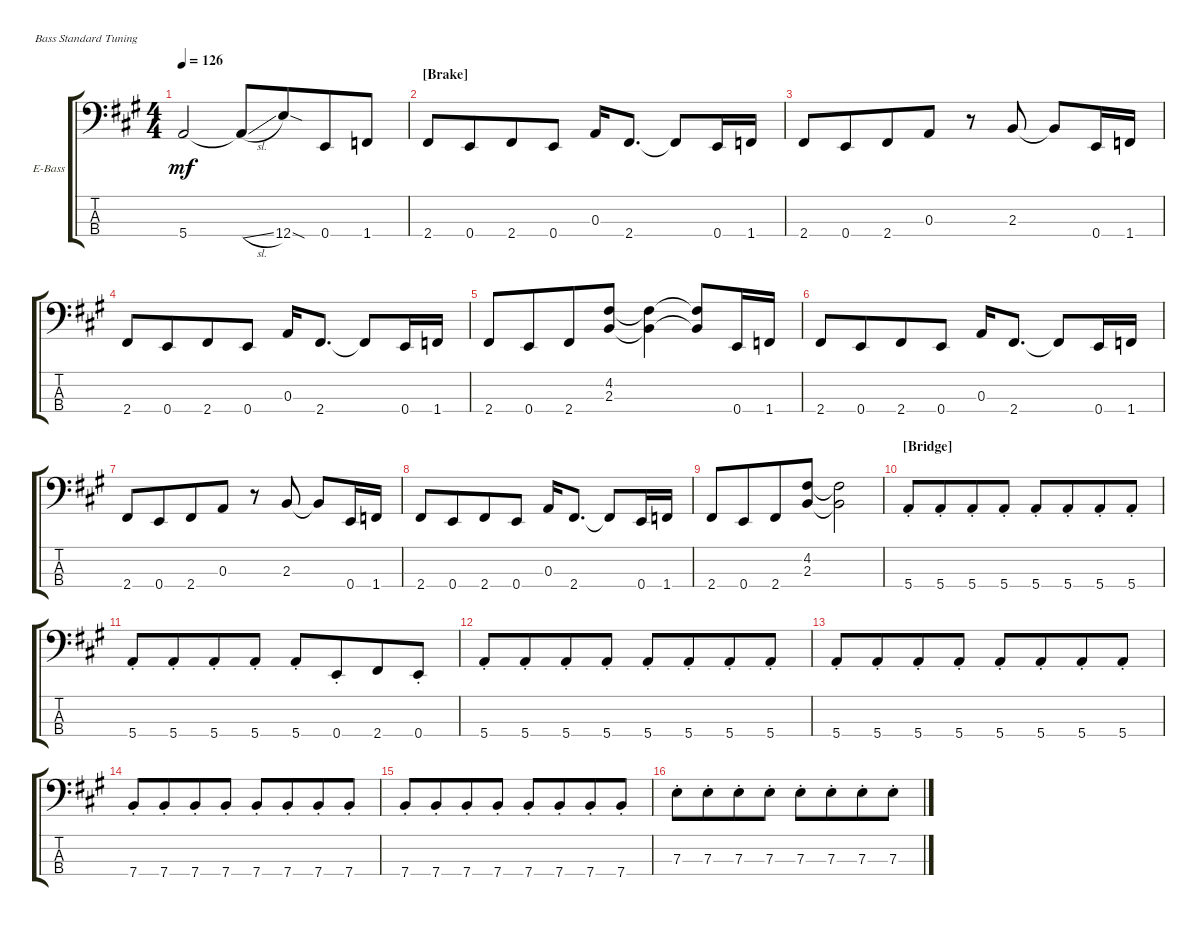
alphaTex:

\defaultSystemsLayout 4
\bracketExtendMode groupsimilarinstruments
\firstSystemTrackNameOrientation horizontal
\otherSystemsTrackNameOrientation horizontal
\track ("Bass" "E-Bass") {instrument electricbassfinger}
\staff {score tabs}
\tuning (G2 D2 A1 E1)
\ts (4 4)
\tempo 126
\clef f4
\ks a
5.4{t}.2{dy mf} 5.4{sl t}.8 12.4{sod}.8{beam merge} 0.4.8 1.4.8 |
\section ("" "[Brake]")
2.4.8 0.4.8{beam merge} 2.4.8 0.4.8 0.3.16 2.4.8{d} 2.4{t}.8 0.4.16 1.4.16 |
2.4.8 0.4.8{beam merge} 2.4.8 0.3.8 r.8 2.3.8 2.3{t}.8 0.4.16 1.4.16 |
2.4.8 0.4.8{beam merge} 2.4.8 0.4.8 0.3.16 2.4.8{d} 2.4{t}.8 0.4.16 1.4.16 |
2.4.8 0.4.8{beam merge} 2.4.8 (2.3 4.2).8 (2.3{t} 4.2{t}).4 (2.3{t} 4.2{t}).8 0.4.16 1.4.16 |
2.4.8 0.4.8{beam merge} 2.4.8 0.4.8 0.3.16 2.4.8{d} 2.4{t}.8 0.4.16 1.4.16 |
2.4.8 0.4.8{beam merge} 2.4.8 0.3.8 r.8 2.3.8 2.3{t}.8 0.4.16 1.4.16 |
2.4.8 0.4.8{beam merge} 2.4.8 0.4.8 0.3.16 2.4.8{d} 2.4{t}.8 0.4.16 1.4.16 |
2.4.8 0.4.8{beam merge} 2.4.8 (2.3 4.2).8 (4.2{t} 2.3{t}).2 |
\section ("" "[Bridge]")
5.4{st}.8 5.4{st}.8{beam merge} 5.4{st}.8 5.4{st}.8 5.4{st}.8 5.4{st}.8{beam merge} 5.4{st}.8 5.4{st}.8 |
5.4{st}.8 5.4{st}.8{beam merge} 5.4{st}.8 5.4{st}.8 5.4{st}.8 0.4{st}.8{beam merge} 2.4.8 0.4{st}.8 |
5.4{st}.8 5.4{st}.8{beam merge} 5.4{st}.8 5.4{st}.8 5.4{st}.8 5.4{st}.8{beam merge} 5.4{st}.8 5.4{st}.8 |
5.4{st}.8 5.4{st}.8{beam merge} 5.4{st}.8 5.4{st}.8 5.4{st}.8 5.4{st}.8{beam merge} 5.4{st}.8 5.4{st}.8 |
7.4{st}.8 7.4{st}.8{beam merge} 7.4{st}.8 7.4{st}.8 7.4{st}.8 7.4{st}.8{beam merge} 7.4{st}.8 7.4{st}.8 |
7.4{st}.8 7.4{st}.8{beam merge} 7.4{st}.8 7.4{st}.8 7.4{st}.8 7.4{st}.8{beam merge} 7.4{st}.8 7.4{st}.8 |
7.3{st}.8 7.3{st}.8{beam merge} 7.3{st}.8 7.3{st}.8 7.3{st}.8 7.3{st}.8{beam merge} 7.3{st}.8 7.3{st}.8
